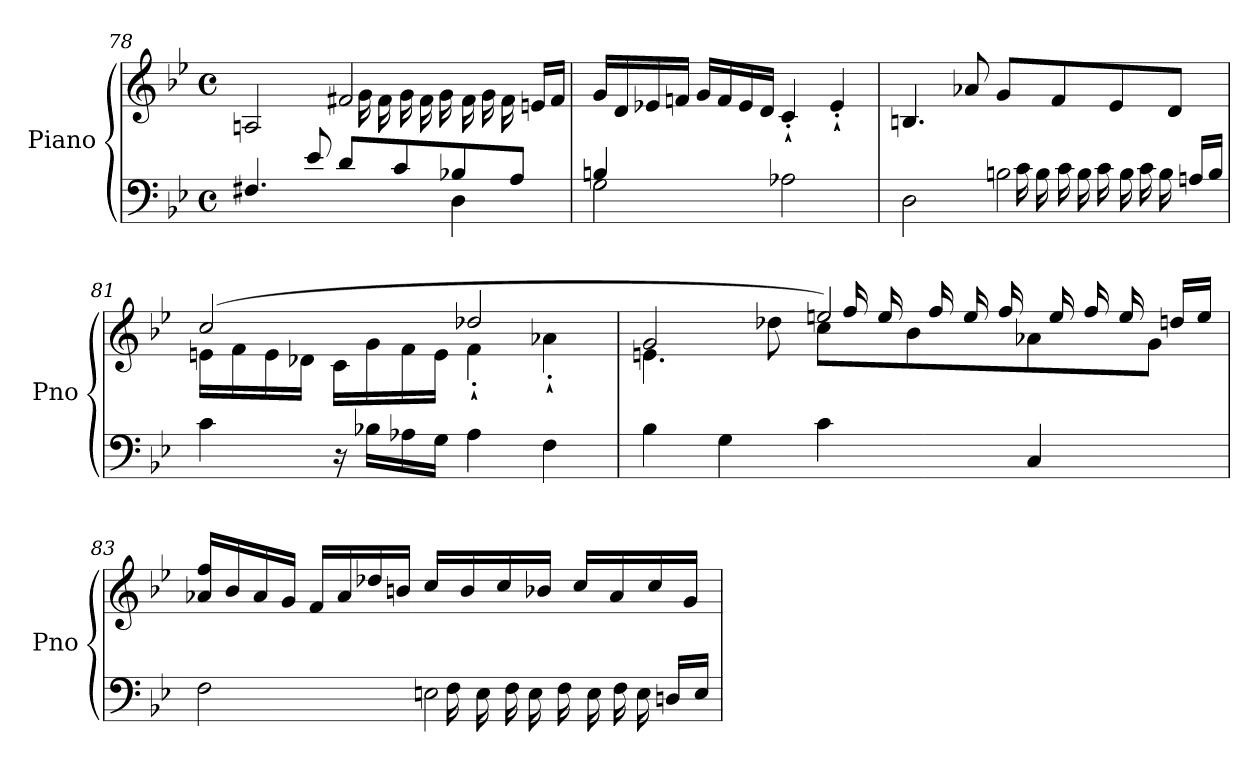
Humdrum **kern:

**kern	**kern
*part1	*part1
*staff2	*staff1
*I"Piano	*
*I'Pno	*
!!LO:LB:g=z
*clefF4	*clefG2
*k[b-e-]	*k[b-e-]
*M4/4	*M4/4
*met(c)	*met(c)
=78	=78
*^	*^
4.F#X/	2.ryy	2An/	2ryy
8e-/	.	.	.
*	*	*	*Xtuplet
8d/L	.	2f#X/	44...ryy
.	.	.	22g
.	.	.	22f#
8c/	.	.	.
.	.	.	22g
.	.	.	22f#
.	.	.	22g
8B-X/	4D\	.	.
.	.	.	22f#
.	.	.	22g
.	.	.	22f#
8A/J	.	.	.
.	.	.	22en/LL
.	.	.	22f#/JJ
.	.	.	352ryy
*	*	*v	*v
!!LO:PB:g=z
=79	=79	=79
2G\	4Bn/	16g/LL
.	.	16d/
.	.	16e-X/
.	.	16fn/JJ
.	2.ryy	16g/LL
.	.	16f/
.	.	16e-/
.	.	16d/JJ
2A-X\	.	4c'`/
.	.	4e-'`/
=80	=80	=80
2D\	2ryy	4.Bn/
.	.	8a-X/
*	*Xtuplet	*
2Bn\	44...ryy	8g/L
.	22c	.
.	22B	.
.	.	8f/
.	22c	.
.	22B	.
.	22c	.
.	.	8e-/
.	22B	.
.	22c	.
.	22B	.
.	.	8d/J
.	22An/LL	.
.	22B/JJ	.
.	352ryy	.
*v	*v	*
=81	=81
*	*^
4c\	(2cc/	16en\LL
.	.	16f\
.	.	16e\
.	.	16d-X\JJ
16r	.	16c\LL
16B-X\LL	.	16g\
16A-X\	.	16f\
16G\JJ	.	16e\JJ
4A-\	2dd-X/	4f'`\
4F\	.	4a-X'`\
!!LO:PB:g=z
=82	=82	=82
*	*	*^
4B-\	2g/	4.en\	2ryy
4G\	.	.	.
.	.	8dd-X\	.
4c\	2een/)	8cc\L	44...ryy
.	.	.	22ff
.	.	.	22ee
.	.	8b-\	.
.	.	.	22ff
.	.	.	22ee
.	.	.	22ff
4C/	.	8a-X\	.
.	.	.	22ee
.	.	.	22ff
.	.	.	22ee
.	.	8g\J	.
.	.	.	22ddn/LL
.	.	.	22ee/JJ
.	.	.	352ryy
*	*v	*v	*v
!!LO:LB:g=z
=83	=83
*^	*
2F\	2ryy	16a-X/ 16ff/LL
.	.	16b-/
.	.	16a-/
.	.	16g/JJ
.	.	16f/LL
.	.	16a-/
.	.	16dd-X/
.	.	16bn/JJ
2En\	44...ryy	16cc/LL
.	22F	.
.	.	16b/
.	22E	.
.	.	16cc/
.	22F	.
.	22E	.
.	.	16b-X/JJ
.	22F	.
.	.	16cc/LL
.	22E	.
.	.	16a-/
.	22F	.
.	22E	.
.	.	16cc/
.	22Dn/LL	.
.	.	16g/JJ
.	22E/JJ	.
.	352ryy	.
*v	*v	*
=	=
*-	*-
